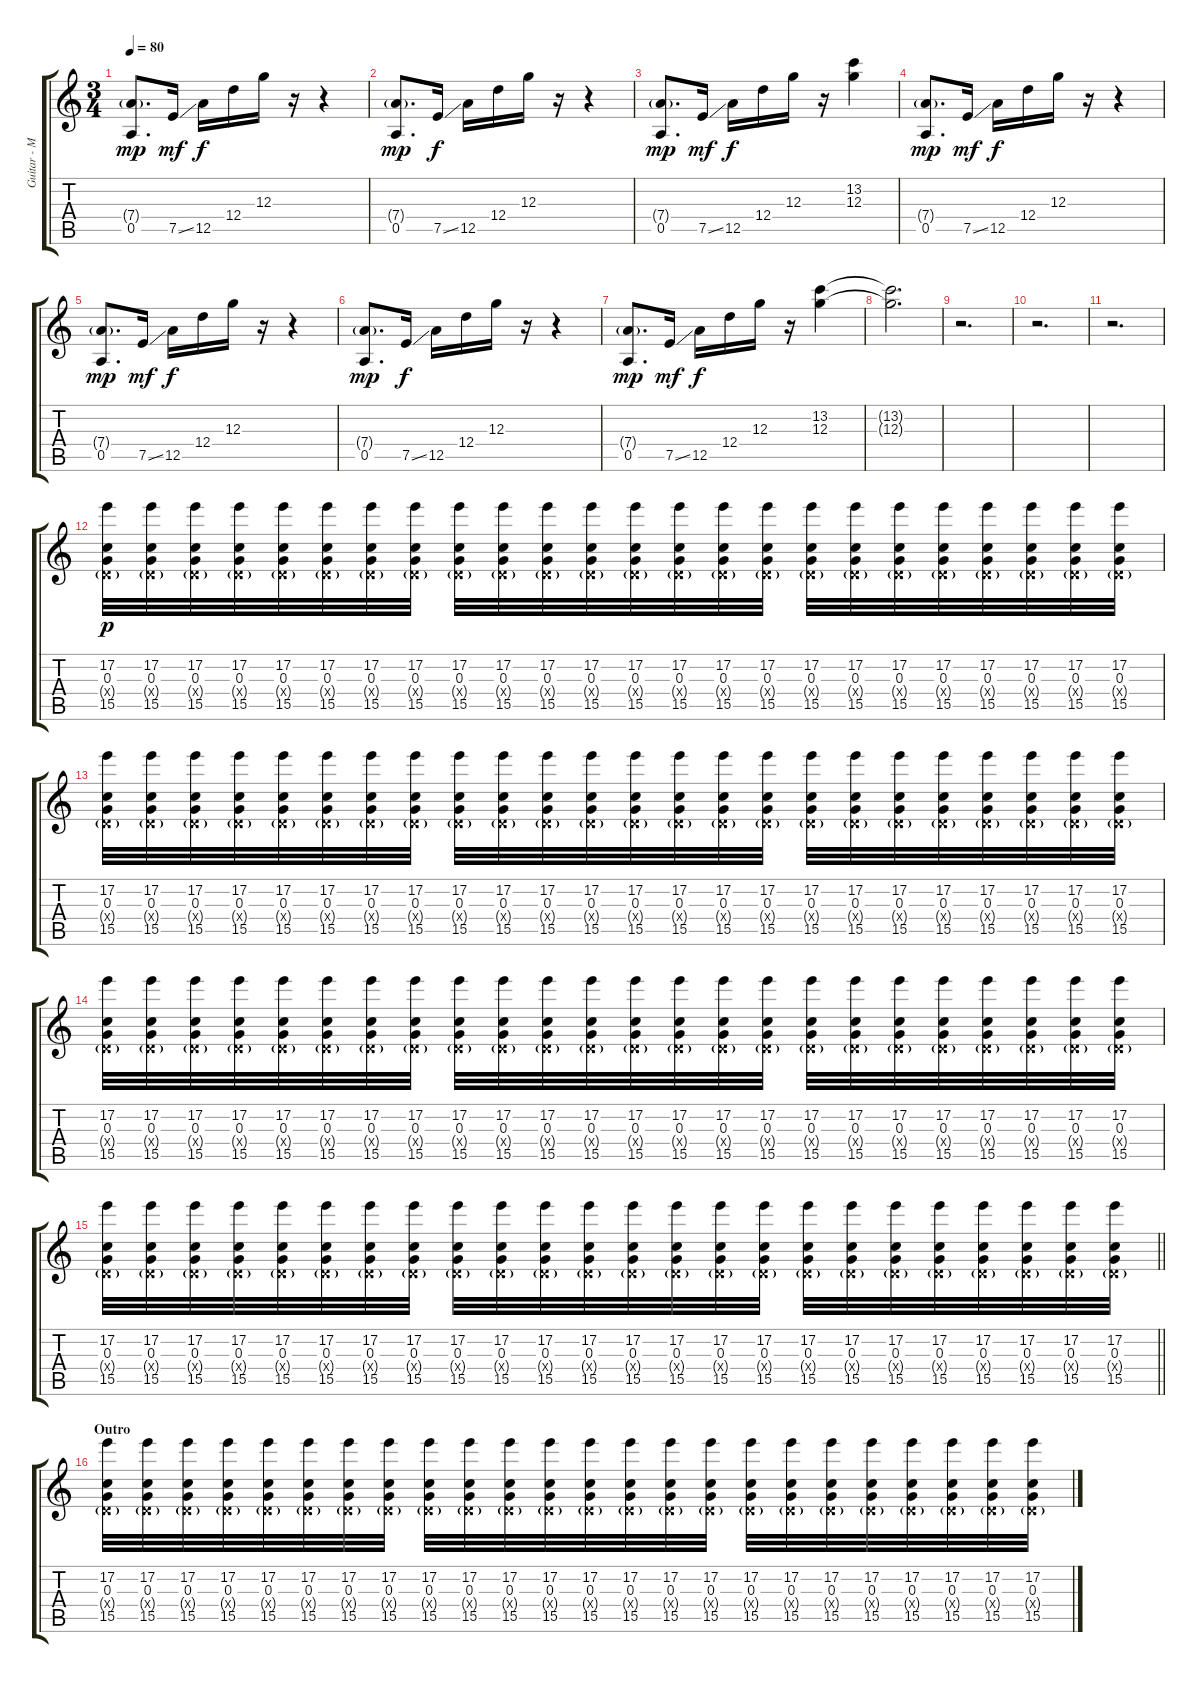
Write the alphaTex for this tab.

\track ("Guitar - Mark Engles" "Guitar - M") {instrument overdrivenguitar}
\staff {score tabs}
\tuning (E4 B3 G3 D3 A2 E2) {hide}
\ts (3 4)
\tempo 80
\clef g2
\ks c
(7.4{g} 0.5).8{d dy mp} 7.5{ss}.16{dy mf} 12.5.16{dy f} 12.4.16 12.3.16 r.16 r.4 |
(7.4{g} 0.5).8{d dy mp} 7.5{ss}.16{dy f} 12.5.16 12.4.16 12.3.16 r.16 r.4 |
(7.4{g} 0.5).8{d dy mp} 7.5{ss}.16{dy mf} 12.5.16{dy f} 12.4.16 12.3.16 r.16 (13.2 12.3).4 |
(7.4{g} 0.5).8{d dy mp} 7.5{ss}.16{dy mf} 12.5.16{dy f} 12.4.16 12.3.16 r.16 r.4 |
(7.4{g} 0.5).8{d dy mp} 7.5{ss}.16{dy mf} 12.5.16{dy f} 12.4.16 12.3.16 r.16 r.4 |
(7.4{g} 0.5).8{d dy mp} 7.5{ss}.16{dy f} 12.5.16 12.4.16 12.3.16 r.16 r.4 |
(7.4{g} 0.5).8{d dy mp} 7.5{ss}.16{dy mf} 12.5.16{dy f} 12.4.16 12.3.16 r.16 (13.2 12.3).4 |
(13.2{t} 12.3{t}).2{d} |
r.2{d} |
r.2{d} |
r.2{d} |
(17.2 0.3 0.4{g x} 15.5).32{dy p volume 0 balance 10 instrument overdrivenguitar} (17.2 0.3 0.4{g x} 15.5).32{volume 3} (17.2 0.3 0.4{g x} 15.5).32 (17.2 0.3 0.4{g x} 15.5).32 (17.2 0.3 0.4{g x} 15.5).32 (17.2 0.3 0.4{g x} 15.5).32 (17.2 0.3 0.4{g x} 15.5).32 (17.2 0.3 0.4{g x} 15.5).32 (17.2 0.3 0.4{g x} 15.5).32 (17.2 0.3 0.4{g x} 15.5).32 (17.2 0.3 0.4{g x} 15.5).32 (17.2 0.3 0.4{g x} 15.5).32 (17.2 0.3 0.4{g x} 15.5).32 (17.2 0.3 0.4{g x} 15.5).32 (17.2 0.3 0.4{g x} 15.5).32 (17.2 0.3 0.4{g x} 15.5).32 (17.2 0.3 0.4{g x} 15.5).32 (17.2 0.3 0.4{g x} 15.5).32 (17.2 0.3 0.4{g x} 15.5).32 (17.2 0.3 0.4{g x} 15.5).32 (17.2 0.3 0.4{g x} 15.5).32 (17.2 0.3 0.4{g x} 15.5).32 (17.2 0.3 0.4{g x} 15.5).32 (17.2 0.3 0.4{g x} 15.5).32 |
(17.2 0.3 0.4{g x} 15.5).32 (17.2 0.3 0.4{g x} 15.5).32 (17.2 0.3 0.4{g x} 15.5).32 (17.2 0.3 0.4{g x} 15.5).32 (17.2 0.3 0.4{g x} 15.5).32 (17.2 0.3 0.4{g x} 15.5).32 (17.2 0.3 0.4{g x} 15.5).32 (17.2 0.3 0.4{g x} 15.5).32 (17.2 0.3 0.4{g x} 15.5).32 (17.2 0.3 0.4{g x} 15.5).32 (17.2 0.3 0.4{g x} 15.5).32 (17.2 0.3 0.4{g x} 15.5).32 (17.2 0.3 0.4{g x} 15.5).32 (17.2 0.3 0.4{g x} 15.5).32 (17.2 0.3 0.4{g x} 15.5).32 (17.2 0.3 0.4{g x} 15.5).32 (17.2 0.3 0.4{g x} 15.5).32 (17.2 0.3 0.4{g x} 15.5).32 (17.2 0.3 0.4{g x} 15.5).32 (17.2 0.3 0.4{g x} 15.5).32 (17.2 0.3 0.4{g x} 15.5).32 (17.2 0.3 0.4{g x} 15.5).32 (17.2 0.3 0.4{g x} 15.5).32 (17.2 0.3 0.4{g x} 15.5).32 |
(17.2 0.3 0.4{g x} 15.5).32{volume 6} (17.2 0.3 0.4{g x} 15.5).32 (17.2 0.3 0.4{g x} 15.5).32 (17.2 0.3 0.4{g x} 15.5).32 (17.2 0.3 0.4{g x} 15.5).32 (17.2 0.3 0.4{g x} 15.5).32 (17.2 0.3 0.4{g x} 15.5).32 (17.2 0.3 0.4{g x} 15.5).32 (17.2 0.3 0.4{g x} 15.5).32 (17.2 0.3 0.4{g x} 15.5).32 (17.2 0.3 0.4{g x} 15.5).32 (17.2 0.3 0.4{g x} 15.5).32 (17.2 0.3 0.4{g x} 15.5).32 (17.2 0.3 0.4{g x} 15.5).32 (17.2 0.3 0.4{g x} 15.5).32 (17.2 0.3 0.4{g x} 15.5).32 (17.2 0.3 0.4{g x} 15.5).32 (17.2 0.3 0.4{g x} 15.5).32 (17.2 0.3 0.4{g x} 15.5).32 (17.2 0.3 0.4{g x} 15.5).32 (17.2 0.3 0.4{g x} 15.5).32 (17.2 0.3 0.4{g x} 15.5).32 (17.2 0.3 0.4{g x} 15.5).32 (17.2 0.3 0.4{g x} 15.5).32 |
\barLineRight lightlight
(17.2 0.3 0.4{g x} 15.5).32 (17.2 0.3 0.4{g x} 15.5).32 (17.2 0.3 0.4{g x} 15.5).32 (17.2 0.3 0.4{g x} 15.5).32 (17.2 0.3 0.4{g x} 15.5).32 (17.2 0.3 0.4{g x} 15.5).32 (17.2 0.3 0.4{g x} 15.5).32 (17.2 0.3 0.4{g x} 15.5).32 (17.2 0.3 0.4{g x} 15.5).32 (17.2 0.3 0.4{g x} 15.5).32 (17.2 0.3 0.4{g x} 15.5).32 (17.2 0.3 0.4{g x} 15.5).32 (17.2 0.3 0.4{g x} 15.5).32 (17.2 0.3 0.4{g x} 15.5).32 (17.2 0.3 0.4{g x} 15.5).32 (17.2 0.3 0.4{g x} 15.5).32 (17.2 0.3 0.4{g x} 15.5).32 (17.2 0.3 0.4{g x} 15.5).32 (17.2 0.3 0.4{g x} 15.5).32 (17.2 0.3 0.4{g x} 15.5).32 (17.2 0.3 0.4{g x} 15.5).32 (17.2 0.3 0.4{g x} 15.5).32 (17.2 0.3 0.4{g x} 15.5).32 (17.2 0.3 0.4{g x} 15.5).32 |
\section ("" "Outro")
(17.2 0.3 0.4{g x} 15.5).32{volume 10} (17.2 0.3 0.4{g x} 15.5).32 (17.2 0.3 0.4{g x} 15.5).32 (17.2 0.3 0.4{g x} 15.5).32 (17.2 0.3 0.4{g x} 15.5).32 (17.2 0.3 0.4{g x} 15.5).32 (17.2 0.3 0.4{g x} 15.5).32 (17.2 0.3 0.4{g x} 15.5).32 (17.2 0.3 0.4{g x} 15.5).32 (17.2 0.3 0.4{g x} 15.5).32 (17.2 0.3 0.4{g x} 15.5).32 (17.2 0.3 0.4{g x} 15.5).32 (17.2 0.3 0.4{g x} 15.5).32 (17.2 0.3 0.4{g x} 15.5).32 (17.2 0.3 0.4{g x} 15.5).32 (17.2 0.3 0.4{g x} 15.5).32 (17.2 0.3 0.4{g x} 15.5).32 (17.2 0.3 0.4{g x} 15.5).32 (17.2 0.3 0.4{g x} 15.5).32 (17.2 0.3 0.4{g x} 15.5).32 (17.2 0.3 0.4{g x} 15.5).32 (17.2 0.3 0.4{g x} 15.5).32 (17.2 0.3 0.4{g x} 15.5).32 (17.2 0.3 0.4{g x} 15.5).32
